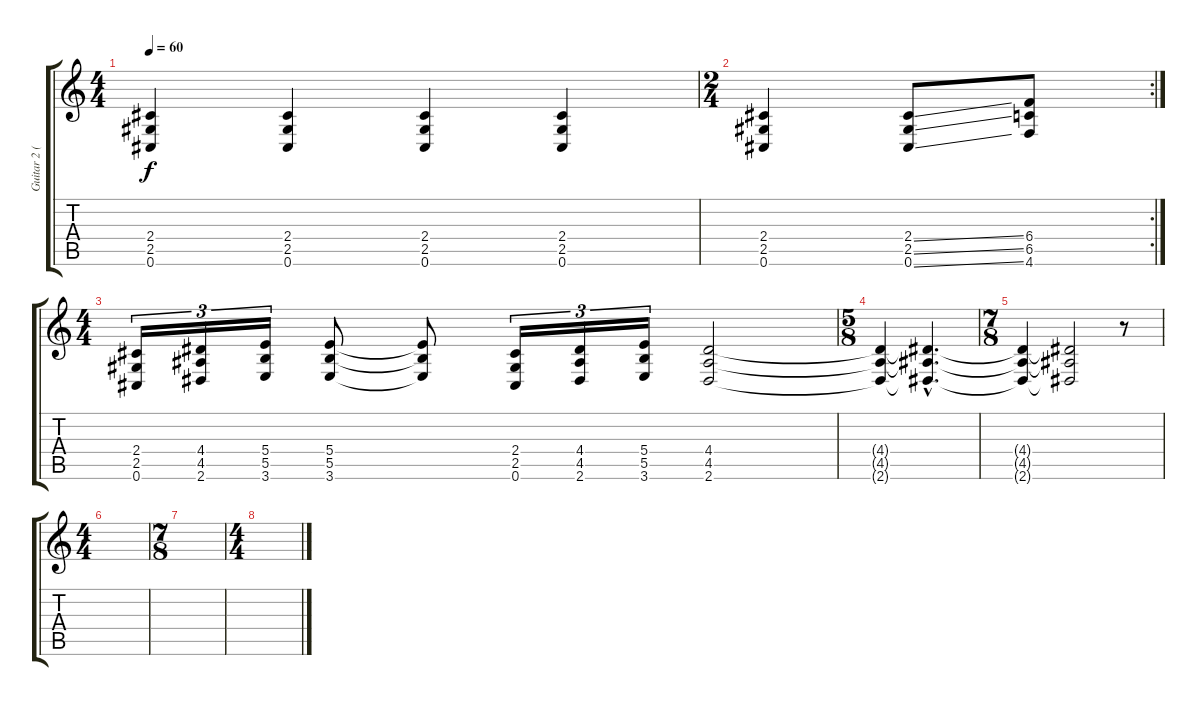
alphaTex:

\track ("Guitar 2 (overdriven)" "Guitar 2 (") {instrument overdrivenguitar}
\staff {score tabs}
\tuning (Db4 Ab3 E3 B2 Gb2 Db2) {hide}
\ts (4 4)
\tempo 60
\clef g2
\ks c
(2.4 2.5 0.6).4{dy f} (2.4 2.5 0.6).4 (2.4 2.5 0.6).4 (2.4 2.5 0.6).4 |
\rc 2
\ts (2 4)
(2.4 2.5 0.6).4 (2.4{ss} 2.5{ss} 0.6{ss}).8 (6.4 6.5 4.6).8 |
\ts (4 4)
(2.4 2.5 0.6).16{tu (3 2)} (4.4 4.5 2.6).16{tu (3 2)} (5.4 5.5 3.6).16{tu (3 2)} (5.4 5.5 3.6).8 (5.4{t} 5.5{t} 3.6{t}).8 (2.4 2.5 0.6).16{tu (3 2)} (4.4 4.5 2.6).16{tu (3 2)} (5.4 5.5 3.6).16{tu (3 2)} (4.4 4.5 2.6).2 |
\ts (5 8)
(4.4{t} 4.5{t} 2.6{t}).4 (4.4{hac t} 4.5{hac t} 2.6{hac t}).4{d} |
\ts (7 8)
(4.4{t} 4.5{t} 2.6{t}).4 (4.4{t} 4.5{t} 2.6{t}).2 r.8 |
\ts (4 4)
|
\ts (7 8)
|
\ts (4 4)
